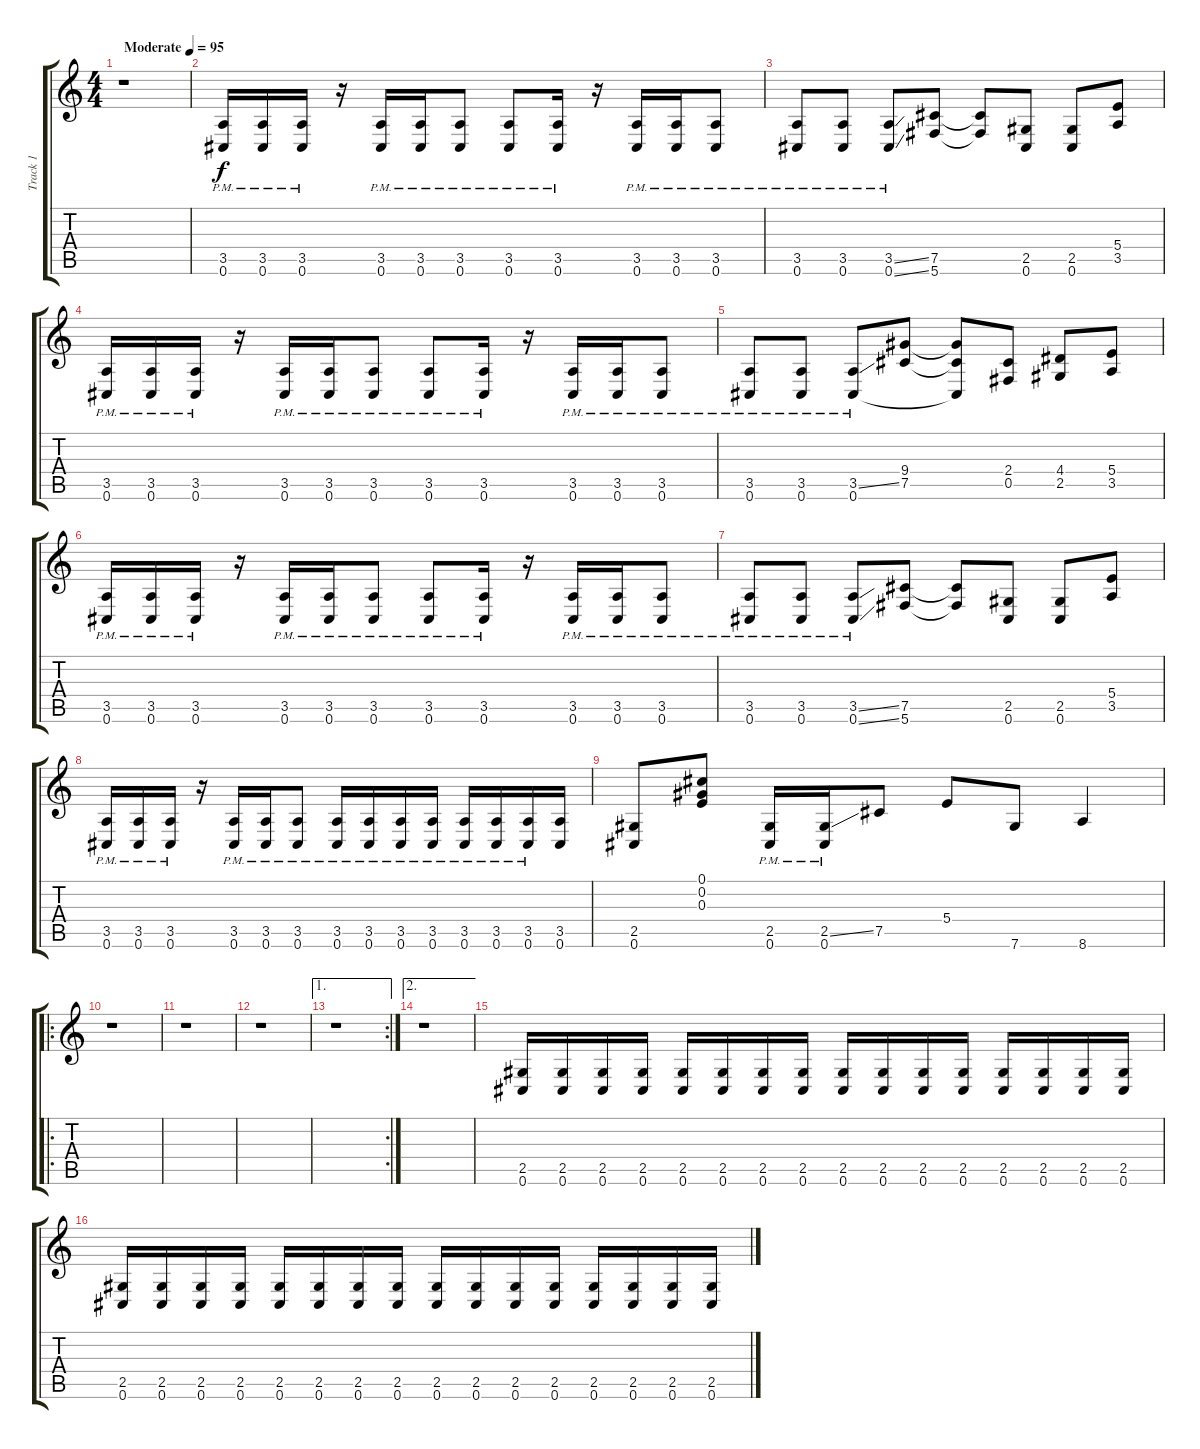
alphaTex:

\track ("Track 1" "Track 1") {instrument distortionguitar}
\staff {score tabs}
\tuning (Db4 Ab3 E3 B2 Gb2 Db2) {hide}
\ts (4 4)
\tempo (95 "Moderate")
\clef g2
\ks c
r.1{dy f instrument distortionguitar} |
(3.5{pm} 0.6{pm}).16 (3.5{pm} 0.6{pm}).16 (3.5{pm} 0.6{pm}).16 r.16 (3.5{pm} 0.6{pm}).16 (3.5{pm} 0.6{pm}).16 (3.5{pm} 0.6{pm}).8 (3.5{pm} 0.6{pm}).8 (3.5{pm} 0.6{pm}).16 r.16 (3.5{pm} 0.6{pm}).16 (3.5{pm} 0.6{pm}).16 (3.5{pm} 0.6{pm}).8 |
(3.5{pm} 0.6{pm}).8 (3.5{pm} 0.6{pm}).8 (3.5{ss pm} 0.6{ss pm}).8 (7.5 5.6).8 (7.5{t} 5.6{t}).8 (2.5 0.6).8 (2.5 0.6).8 (5.4 3.5).8 |
(3.5{pm} 0.6{pm}).16 (3.5{pm} 0.6{pm}).16 (3.5{pm} 0.6{pm}).16 r.16 (3.5{pm} 0.6{pm}).16 (3.5{pm} 0.6{pm}).16 (3.5{pm} 0.6{pm}).8 (3.5{pm} 0.6{pm}).8 (3.5{pm} 0.6{pm}).16 r.16 (3.5{pm} 0.6{pm}).16 (3.5{pm} 0.6{pm}).16 (3.5{pm} 0.6{pm}).8 |
(3.5{pm} 0.6{pm}).8 (3.5{pm} 0.6{pm}).8 (3.5{ss pm} 0.6{pm}).8 (9.4 7.5).8 (9.4{t} 7.5{t} 0.6{t}).8 (2.4 0.5).8 (4.4 2.5).8 (5.4 3.5).8 |
(3.5{pm} 0.6{pm}).16 (3.5{pm} 0.6{pm}).16 (3.5{pm} 0.6{pm}).16 r.16 (3.5{pm} 0.6{pm}).16 (3.5{pm} 0.6{pm}).16 (3.5{pm} 0.6{pm}).8 (3.5{pm} 0.6{pm}).8 (3.5{pm} 0.6{pm}).16 r.16 (3.5{pm} 0.6{pm}).16 (3.5{pm} 0.6{pm}).16 (3.5{pm} 0.6{pm}).8 |
(3.5{pm} 0.6{pm}).8 (3.5{pm} 0.6{pm}).8 (3.5{ss pm} 0.6{ss pm}).8 (7.5 5.6).8 (7.5{t} 5.6{t}).8 (2.5 0.6).8 (2.5 0.6).8 (5.4 3.5).8 |
(3.5{pm} 0.6{pm}).16 (3.5{pm} 0.6{pm}).16 (3.5{pm} 0.6{pm}).16 r.16 (3.5{pm} 0.6{pm}).16 (3.5{pm} 0.6{pm}).16 (3.5{pm} 0.6{pm}).8 (3.5{pm} 0.6{pm}).16 (3.5{pm} 0.6{pm}).16 (3.5{pm} 0.6{pm}).16 (3.5{pm} 0.6{pm}).16 (3.5{pm} 0.6{pm}).16 (3.5{pm} 0.6{pm}).16 (3.5{pm} 0.6{pm}).16 (3.5 0.6).16 |
(2.5 0.6).8 (0.1 0.2 0.3).8 (2.5{pm} 0.6{pm}).16 (2.5{ss pm} 0.6{pm}).16 7.5.8 5.4.8 7.6.8 8.6.4 |
\ro
r.1 |
r.1 |
r.1 |
\ae 1
\rc 2
r.1 |
\ae 2
r.1 |
(2.5 0.6).16 (2.5 0.6).16 (2.5 0.6).16 (2.5 0.6).16 (2.5 0.6).16 (2.5 0.6).16 (2.5 0.6).16 (2.5 0.6).16 (2.5 0.6).16 (2.5 0.6).16 (2.5 0.6).16 (2.5 0.6).16 (2.5 0.6).16 (2.5 0.6).16 (2.5 0.6).16 (2.5 0.6).16 |
(2.5 0.6).16 (2.5 0.6).16 (2.5 0.6).16 (2.5 0.6).16 (2.5 0.6).16 (2.5 0.6).16 (2.5 0.6).16 (2.5 0.6).16 (2.5 0.6).16 (2.5 0.6).16 (2.5 0.6).16 (2.5 0.6).16 (2.5 0.6).16 (2.5 0.6).16 (2.5 0.6).16 (2.5 0.6).16
